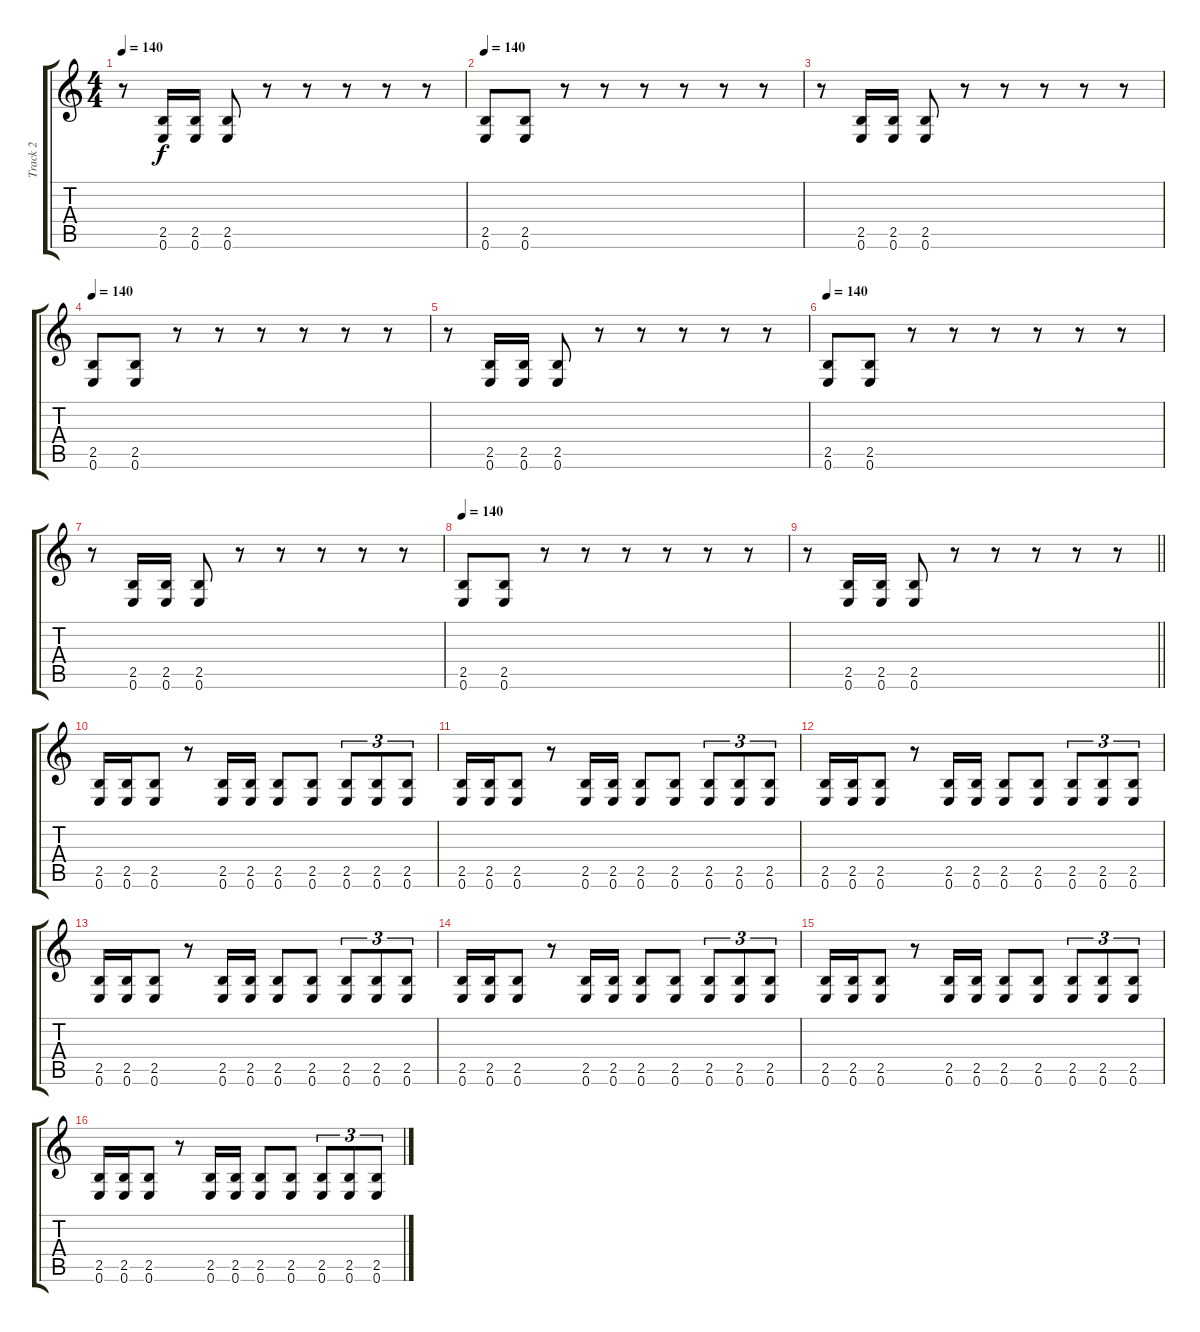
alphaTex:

\track ("Track 2" "Track 2") {instrument distortionguitar}
\staff {score tabs}
\tuning (E4 B3 G3 D3 A2 E2) {hide}
\ts (4 4)
\tempo 140
\clef g2
\ks c
r.8{dy f} (2.5 0.6).16 (2.5 0.6).16 (2.5 0.6).8 r.8 r.8 r.8 r.8 r.8 |
\tempo 140
(2.5 0.6).8 (2.5 0.6).8 r.8 r.8 r.8 r.8 r.8 r.8 |
r.8 (2.5 0.6).16 (2.5 0.6).16 (2.5 0.6).8 r.8 r.8 r.8 r.8 r.8 |
\tempo 140
(2.5 0.6).8 (2.5 0.6).8 r.8 r.8 r.8 r.8 r.8 r.8 |
r.8 (2.5 0.6).16 (2.5 0.6).16 (2.5 0.6).8 r.8 r.8 r.8 r.8 r.8 |
\tempo 140
(2.5 0.6).8 (2.5 0.6).8 r.8 r.8 r.8 r.8 r.8 r.8 |
r.8 (2.5 0.6).16 (2.5 0.6).16 (2.5 0.6).8 r.8 r.8 r.8 r.8 r.8 |
\tempo 140
(2.5 0.6).8 (2.5 0.6).8 r.8 r.8 r.8 r.8 r.8 r.8 |
\barLineRight lightlight
r.8 (2.5 0.6).16 (2.5 0.6).16 (2.5 0.6).8 r.8 r.8 r.8 r.8 r.8 |
\section ("" "")
(2.5 0.6).16 (2.5 0.6).16 (2.5 0.6).8 r.8 (2.5 0.6).16 (2.5 0.6).16 (2.5 0.6).8 (2.5 0.6).8 (2.5 0.6).8{tu (3 2)} (2.5 0.6).8{tu (3 2)} (2.5 0.6).8{tu (3 2)} |
(2.5 0.6).16 (2.5 0.6).16 (2.5 0.6).8 r.8 (2.5 0.6).16 (2.5 0.6).16 (2.5 0.6).8 (2.5 0.6).8 (2.5 0.6).8{tu (3 2)} (2.5 0.6).8{tu (3 2)} (2.5 0.6).8{tu (3 2)} |
(2.5 0.6).16 (2.5 0.6).16 (2.5 0.6).8 r.8 (2.5 0.6).16 (2.5 0.6).16 (2.5 0.6).8 (2.5 0.6).8 (2.5 0.6).8{tu (3 2)} (2.5 0.6).8{tu (3 2)} (2.5 0.6).8{tu (3 2)} |
(2.5 0.6).16 (2.5 0.6).16 (2.5 0.6).8 r.8 (2.5 0.6).16 (2.5 0.6).16 (2.5 0.6).8 (2.5 0.6).8 (2.5 0.6).8{tu (3 2)} (2.5 0.6).8{tu (3 2)} (2.5 0.6).8{tu (3 2)} |
(2.5 0.6).16 (2.5 0.6).16 (2.5 0.6).8 r.8 (2.5 0.6).16 (2.5 0.6).16 (2.5 0.6).8 (2.5 0.6).8 (2.5 0.6).8{tu (3 2)} (2.5 0.6).8{tu (3 2)} (2.5 0.6).8{tu (3 2)} |
(2.5 0.6).16 (2.5 0.6).16 (2.5 0.6).8 r.8 (2.5 0.6).16 (2.5 0.6).16 (2.5 0.6).8 (2.5 0.6).8 (2.5 0.6).8{tu (3 2)} (2.5 0.6).8{tu (3 2)} (2.5 0.6).8{tu (3 2)} |
(2.5 0.6).16 (2.5 0.6).16 (2.5 0.6).8 r.8 (2.5 0.6).16 (2.5 0.6).16 (2.5 0.6).8 (2.5 0.6).8 (2.5 0.6).8{tu (3 2)} (2.5 0.6).8{tu (3 2)} (2.5 0.6).8{tu (3 2)}
